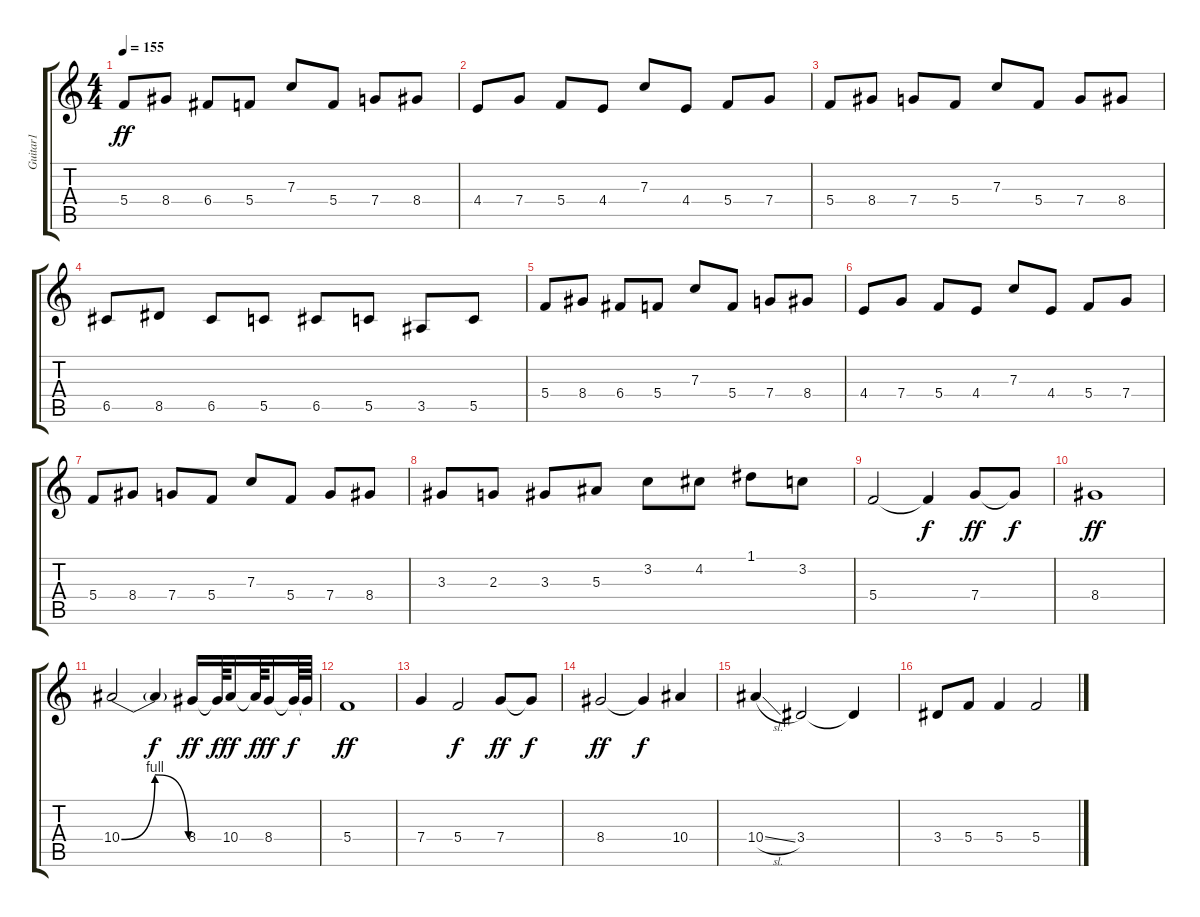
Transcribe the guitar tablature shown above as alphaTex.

\track ("Guitar1" "Guitar1") {instrument distortionguitar}
\staff {score tabs}
\tuning (D4 A3 F3 C3 G2 C2) {hide}
\ts (4 4)
\tempo 155
\clef g2
\ks c
5.4.8{dy ff} 8.4.8 6.4.8 5.4.8 7.3.8 5.4.8 7.4.8 8.4.8 |
4.4.8 7.4.8 5.4.8 4.4.8 7.3.8 4.4.8 5.4.8 7.4.8 |
5.4.8 8.4.8 7.4.8 5.4.8 7.3.8 5.4.8 7.4.8 8.4.8 |
6.5.8 8.5.8 6.5.8 5.5.8 6.5.8 5.5.8 3.5.8 5.5.8 |
5.4.8 8.4.8 6.4.8 5.4.8 7.3.8 5.4.8 7.4.8 8.4.8 |
4.4.8 7.4.8 5.4.8 4.4.8 7.3.8 4.4.8 5.4.8 7.4.8 |
5.4.8 8.4.8 7.4.8 5.4.8 7.3.8 5.4.8 7.4.8 8.4.8 |
3.3.8 2.3.8 3.3.8 5.3.8 3.2.8 4.2.8 1.1.8 3.2.8 |
5.4.2 5.4{t}.4{dy f} 7.4.8{dy ff} 7.4{t}.8{dy f} |
8.4.1{dy ff} |
10.4{be (bendrelease 0 0 29 4 29 4 60 0)}.2 10.4{t}.4{dy f} 8.4.16{dy ff} 8.4{t}.64{dy f} 10.4.16{dy ff} 10.4{t}.64{dy f} 8.4.16{dy ff} 8.4{t}.64{dy f} 8.4{t}.64 |
5.4.1{dy ff} |
7.4.4 5.4.2{dy f} 7.4.8{dy ff} 7.4{t}.8{dy f} |
8.4.2{dy ff} 8.4{t}.4{dy f} 10.4.4 |
10.4{sl}.4 3.4.2 3.4{t}.4 |
3.4.8 5.4.8 5.4.4 5.4.2
